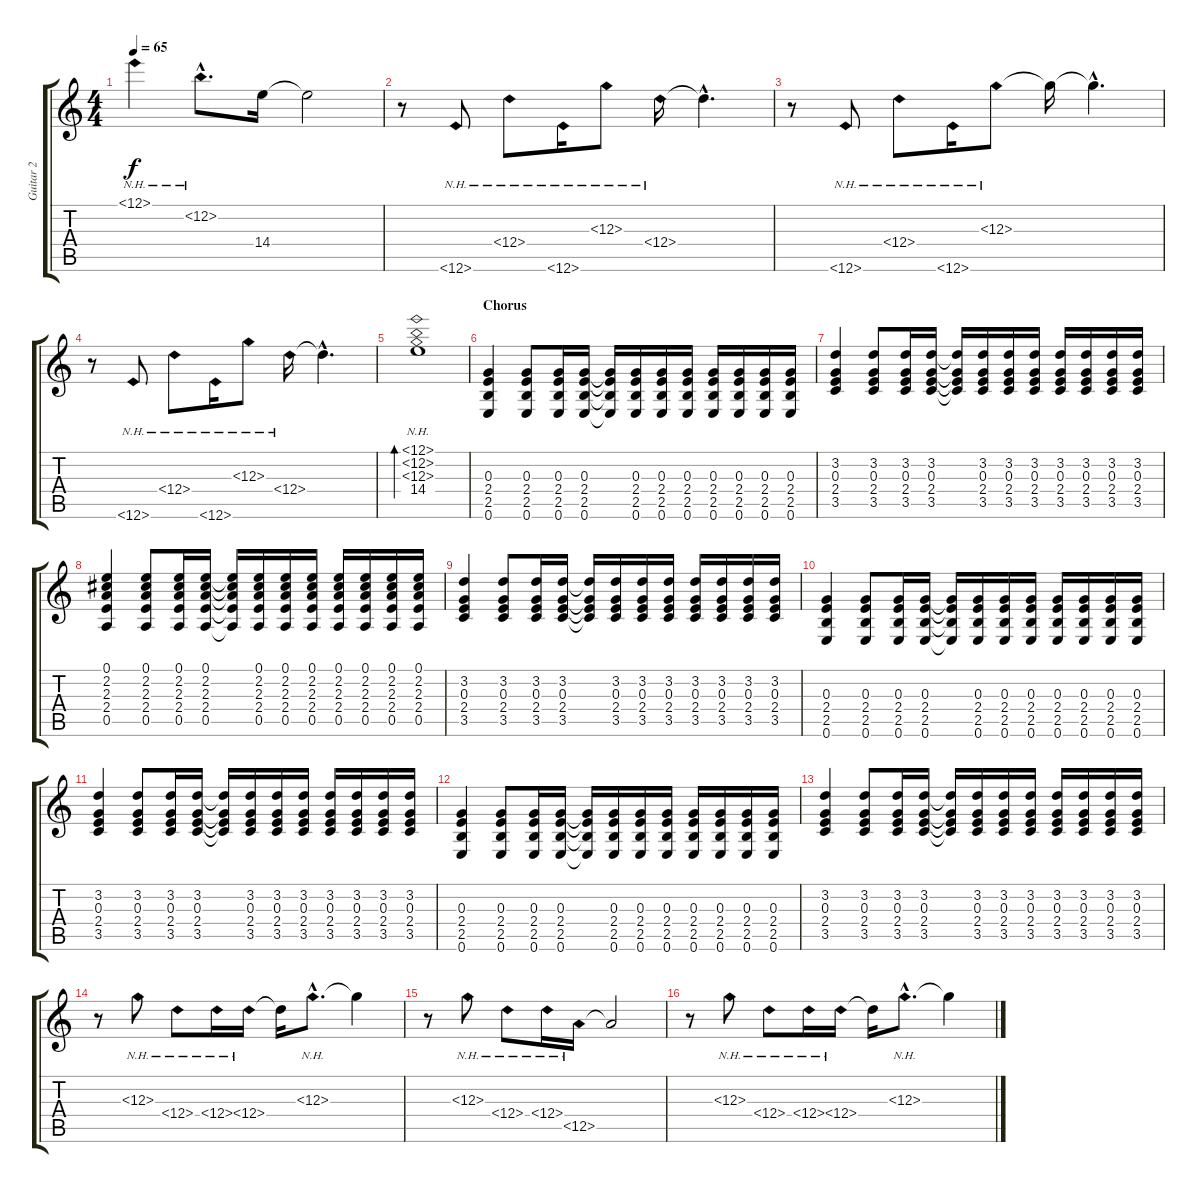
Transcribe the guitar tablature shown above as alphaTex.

\track ("Guitar 2" "Guitar 2") {instrument electricguitarclean}
\staff {score tabs}
\tuning (E4 B3 G3 D3 A2 E2) {hide}
\ts (4 4)
\tempo 65
\clef g2
\ks c
12.1{nh}.4{dy f} 12.2{nh hac}.8{d} 14.4.16 14.4{t}.2 |
r.8 12.6{nh}.8 12.4{nh}.8 12.6{nh}.16 12.3{nh}.8 12.4{nh}.16 12.4{hac t}.4{d} |
r.8 12.6{nh}.8 12.4{nh}.8 12.6{nh}.16 12.3{nh}.8 12.3{t}.16 12.3{hac t}.4{d} |
r.8 12.6{nh}.8 12.4{nh}.8 12.6{nh}.16 12.3{nh}.8 12.4{nh}.16 12.4{hac t}.4{d} |
(12.1{nh} 12.2{nh} 12.3{nh} 14.4).1{bd 240} |
\section ("" "Chorus")
(0.3 2.4 2.5 0.6).4 (0.3 2.4 2.5 0.6).8 (0.3 2.4 2.5 0.6).16 (0.3 2.4 2.5 0.6).16 (0.3{t} 2.4{t} 2.5{t} 0.6{t}).16 (0.3 2.4 2.5 0.6).16 (0.3 2.4 2.5 0.6).16 (0.3 2.4 2.5 0.6).16 (0.3 2.4 2.5 0.6).16 (0.3 2.4 2.5 0.6).16 (0.3 2.4 2.5 0.6).16 (0.3 2.4 2.5 0.6).16 |
(3.2 0.3 2.4 3.5).4 (3.2 0.3 2.4 3.5).8 (3.2 0.3 2.4 3.5).16 (3.2 0.3 2.4 3.5).16 (3.2{t} 0.3{t} 2.4{t} 3.5{t}).16 (3.2 0.3 2.4 3.5).16 (3.2 0.3 2.4 3.5).16 (3.2 0.3 2.4 3.5).16 (3.2 0.3 2.4 3.5).16 (3.2 0.3 2.4 3.5).16 (3.2 0.3 2.4 3.5).16 (3.2 0.3 2.4 3.5).16 |
(0.1 2.2 2.3 2.4 0.5).4 (0.1 2.2 2.3 2.4 0.5).8 (0.1 2.2 2.3 2.4 0.5).16 (0.1 2.2 2.3 2.4 0.5).16 (0.1{t} 2.2{t} 2.3{t} 2.4{t} 0.5{t}).16 (0.1 2.2 2.3 2.4 0.5).16 (0.1 2.2 2.3 2.4 0.5).16 (0.1 2.2 2.3 2.4 0.5).16 (0.1 2.2 2.3 2.4 0.5).16 (0.1 2.2 2.3 2.4 0.5).16 (0.1 2.2 2.3 2.4 0.5).16 (0.1 2.2 2.3 2.4 0.5).16 |
(3.2 0.3 2.4 3.5).4 (3.2 0.3 2.4 3.5).8 (3.2 0.3 2.4 3.5).16 (3.2 0.3 2.4 3.5).16 (3.2{t} 0.3{t} 2.4{t} 3.5{t}).16 (3.2 0.3 2.4 3.5).16 (3.2 0.3 2.4 3.5).16 (3.2 0.3 2.4 3.5).16 (3.2 0.3 2.4 3.5).16 (3.2 0.3 2.4 3.5).16 (3.2 0.3 2.4 3.5).16 (3.2 0.3 2.4 3.5).16 |
(0.3 2.4 2.5 0.6).4 (0.3 2.4 2.5 0.6).8 (0.3 2.4 2.5 0.6).16 (0.3 2.4 2.5 0.6).16 (0.3{t} 2.4{t} 2.5{t} 0.6{t}).16 (0.3 2.4 2.5 0.6).16 (0.3 2.4 2.5 0.6).16 (0.3 2.4 2.5 0.6).16 (0.3 2.4 2.5 0.6).16 (0.3 2.4 2.5 0.6).16 (0.3 2.4 2.5 0.6).16 (0.3 2.4 2.5 0.6).16 |
(3.2 0.3 2.4 3.5).4 (3.2 0.3 2.4 3.5).8 (3.2 0.3 2.4 3.5).16 (3.2 0.3 2.4 3.5).16 (3.2{t} 0.3{t} 2.4{t} 3.5{t}).16 (3.2 0.3 2.4 3.5).16 (3.2 0.3 2.4 3.5).16 (3.2 0.3 2.4 3.5).16 (3.2 0.3 2.4 3.5).16 (3.2 0.3 2.4 3.5).16 (3.2 0.3 2.4 3.5).16 (3.2 0.3 2.4 3.5).16 |
(0.3 2.4 2.5 0.6).4 (0.3 2.4 2.5 0.6).8 (0.3 2.4 2.5 0.6).16 (0.3 2.4 2.5 0.6).16 (0.3{t} 2.4{t} 2.5{t} 0.6{t}).16 (0.3 2.4 2.5 0.6).16 (0.3 2.4 2.5 0.6).16 (0.3 2.4 2.5 0.6).16 (0.3 2.4 2.5 0.6).16 (0.3 2.4 2.5 0.6).16 (0.3 2.4 2.5 0.6).16 (0.3 2.4 2.5 0.6).16 |
(3.2 0.3 2.4 3.5).4 (3.2 0.3 2.4 3.5).8 (3.2 0.3 2.4 3.5).16 (3.2 0.3 2.4 3.5).16 (3.2{t} 0.3{t} 2.4{t} 3.5{t}).16 (3.2 0.3 2.4 3.5).16 (3.2 0.3 2.4 3.5).16 (3.2 0.3 2.4 3.5).16 (3.2 0.3 2.4 3.5).16 (3.2 0.3 2.4 3.5).16 (3.2 0.3 2.4 3.5).16 (3.2 0.3 2.4 3.5).16 |
r.8 12.3{nh}.8 12.4{nh}.8 12.4{nh}.16 12.4{nh}.16 12.4{t}.16 12.3{nh hac}.8{d} 12.3{t}.4 |
r.8 12.3{nh}.8 12.4{nh}.8 12.4{nh}.16 12.5{nh}.16 12.5{t}.2 |
r.8 12.3{nh}.8 12.4{nh}.8 12.4{nh}.16 12.4{nh}.16 12.4{t}.16 12.3{nh hac}.8{d} 12.3{t}.4
